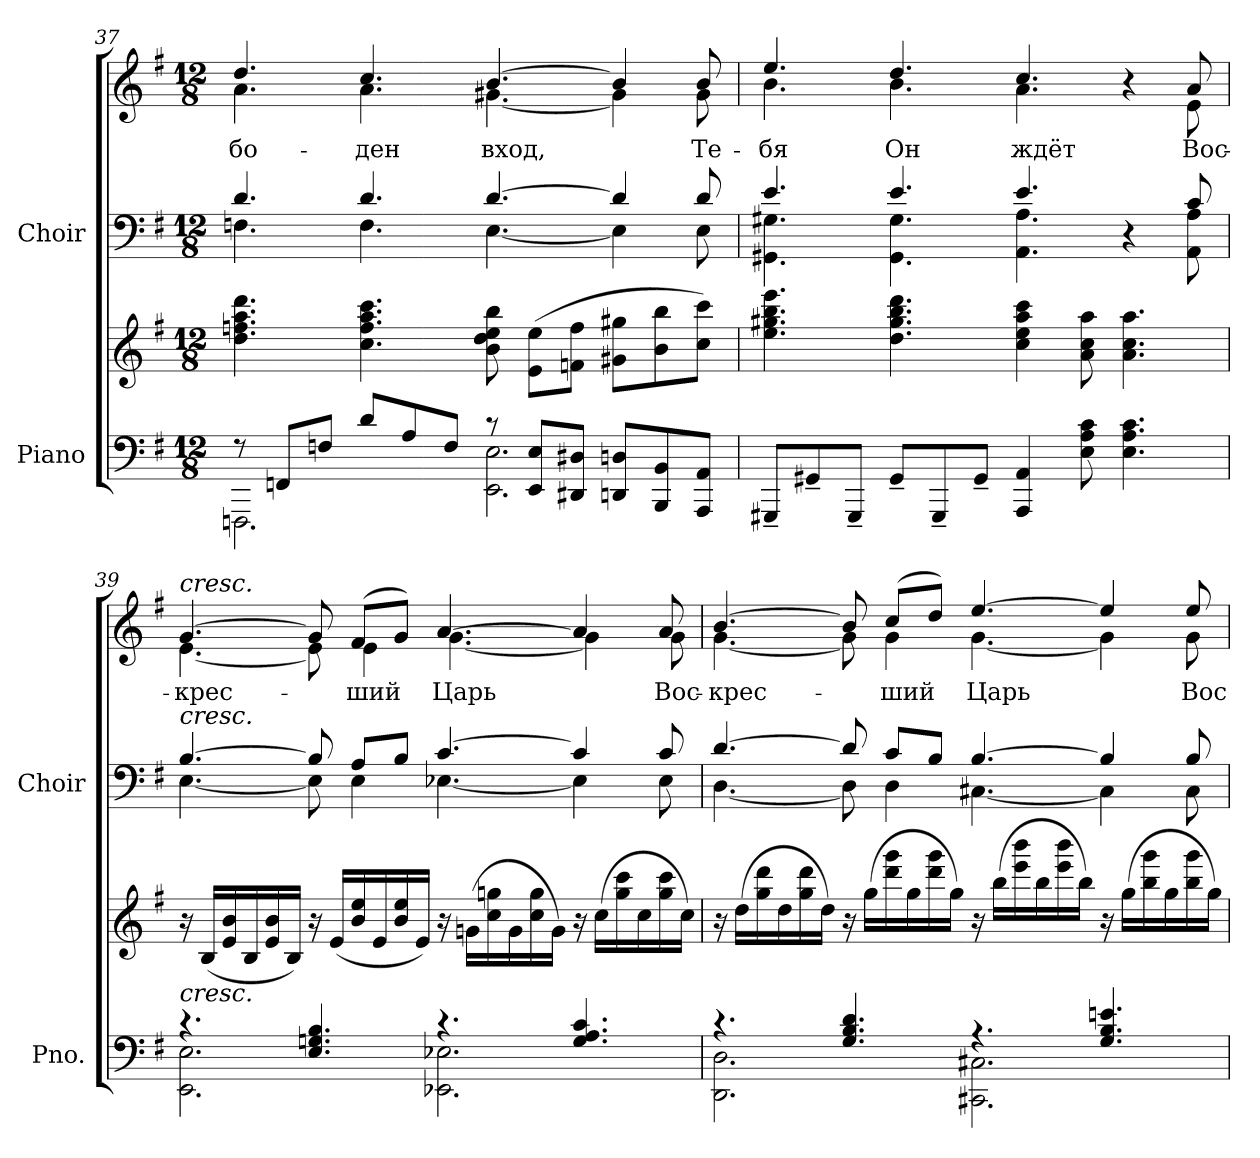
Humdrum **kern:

**kern	**kern	**kern	**kern	**text
*part2	*part2	*part1	*part1	*part1
*staff4	*staff3	*staff2	*staff1	*staff1
*I"Piano	*	*I"Choir	*	*
*I'Pno.	*	*I'Choir	*	*
*clefF4	*clefG2	*clefF4	*clefG2	*
*k[f#]	*k[f#]	*k[f#]	*k[f#]	*
*G:	*G:	*G:	*G:	*
*M12/8	*M12/8	*M12/8	*M12/8	*
=37	=37	=37	=37	=37
*^	*	*^	*^	*
!	!	!	!	!	!	!	!LO:LY:b:color=#000000
8r	2.FFFni\	4.ddi\ 4.ffni 4.aai 4.dddi	4.di/	4.Fni\	4.ddi/	4.ai\	-бо-
8FFni/L	.	.	.	.	.	.	.
8Fni/J	.	.	.	.	.	.	.
!	!	!	!	!	!	!	!LO:LY:b:color=#000000
8di/L	.	4.cci\ 4.ffi 4.aai 4.ccci	4.di/	4.Fi\	4.cci/	4.ai\	-ден
8Ai/	.	.	.	.	.	.	.
8Fi/J	.	.	.	.	.	.	.
!	!	!	!	!	!	!	!LO:LY:b:color=#000000
8r	2.EEi\ 2.Ei	8bi\ 8ddi 8eei 8bbi	[>4.di/	[<4.Ei\	[>4.bi/	[<4.g#Xi\	вход,
8EEi/ 8EiL	.	(8ei\ 8eeiL	.	.	.	.	.
8DD#Xi/ 8D#XiJ	.	8fni\ 8ffiJ	.	.	.	.	.
8DDni/ 8DniL	.	8g#Xi\ 8gg#XiL	4di/]	4Ei\]	4bi/]	4g#i\]	.
8BBBi/ 8BBi	.	8bi\ 8bbi	.	.	.	.	.
!	!	!	!	!	!	!	!LO:LY:b:color=#000000
8AAAi/ 8AAiJ	.	8cci\ 8ccciJ)	8di/	8Ei\	8bi/	8g#i\	Те-
*v	*v	*	*	*	*	*	*
!!LO:PB:g=z	!!
=38	=38	=38	=38	=38	=38	=38
!	!	!	!	!	!	!LO:LY:b:color=#000000
8GGG#X~i/L	4.eei\ 4.gg#Xi 4.bbi 4.eeei	4.ei/	4.GG#Xi\ 4.G#Xi	4.eei/	4.bi\	-бя
8GG#X~i/	.	.	.	.	.	.
8GGG#~i/J	.	.	.	.	.	.
!	!	!	!	!	!	!LO:LY:b:color=#000000
8GG#~i/L	4.ddi\ 4.gg#i 4.bbi 4.dddi	4.ei/	4.GG#i\ 4.G#i	4.ddi/	4.bi\	Он
8GGG#~i/	.	.	.	.	.	.
8GG#~i/J	.	.	.	.	.	.
!	!	!	!	!	!	!LO:LY:b:color=#000000
4AAAi/ 4AAi	4cci\ 4eei 4aai 4ccci	4.ei/	4.AAi\ 4.Ai	4.cci/	4.ai\	ждёт
8Ei\ 8Ai 8ci	8ai\ 8cci 8aai	.	.	.	.	.
4.Ei\ 4.Ai 4.ci	4.ai\ 4.cci 4.aai	4r	4ryy	4r	4ryy	.
!	!	!	!	!	!	!LO:LY:b:color=#000000
.	.	8ci/	8AAi\ 8Ai	8ai/	8ei\	Вос-
=39	=39	=39	=39	=39	=39	=39
*^	*	*	*	*	*	*
!	!	!	!	!	!LO:TX:a:i:t=cresc.	!	!
!	!	!	!LO:TX:a:i:t=cresc.	!	!	!	!
!	!	!LO:TX:b:i:t=cresc.	!	!	!	!	!
!	!	!	!	!	!	!	!LO:LY:b:color=#000000
4.r	2.EEi\ 2.Ei	16r	[>4.Bi/	[<4.Ei\	[>4.gi/	[<4.ei\	-крес-
.	.	(16Bi/LL	.	.	.	.	.
.	.	16ei/ 16bi	.	.	.	.	.
.	.	16Bi/	.	.	.	.	.
.	.	16ei/ 16bi	.	.	.	.	.
.	.	16Bi/JJ)	.	.	.	.	.
4.Ei/ 4.Gni 4.Bi	.	16r	8Bi/]	8Ei\]	8gi/]	8ei\]	.
.	.	(16ei/LL	.	.	.	.	.
!	!	!	!	!	!	!	!LO:LY:b:color=#000000
.	.	16bi/ 16eei	8Ai/L	4Ei\	(8f#i/L	4ei\	-ший
.	.	16ei/	.	.	.	.	.
.	.	16bi/ 16eei	8Bi/J	.	8gi/J)	.	.
.	.	16ei/JJ)	.	.	.	.	.
!	!	!	!	!	!	!	!LO:LY:b:color=#000000
4.r	2.EE-Xi\ 2.E-Xi	16r	[>4.ci/	[<4.E-Xi\	[>4.ai/	[<4.gi\	Царь
.	.	(16gni\LL	.	.	.	.	.
.	.	16cci\ 16ggni	.	.	.	.	.
.	.	16gi\	.	.	.	.	.
.	.	16cci\ 16ggi	.	.	.	.	.
.	.	16gi\JJ)	.	.	.	.	.
4.Gi/ 4.Ai 4.ci	.	16r	4ci/]	4E-i\]	4ai/]	4gi\]	.
.	.	(16cci\LL	.	.	.	.	.
.	.	16ggi\ 16ccci	.	.	.	.	.
.	.	16cci\	.	.	.	.	.
!	!	!	!	!	!	!	!LO:LY:b:color=#000000
.	.	16ggi\ 16ccci	8ci/	8E-i\	8ai/	8gi\	Вос-
.	.	16cci\JJ)	.	.	.	.	.
!!LO:LB:g=z	!!
=40	=40	=40	=40	=40	=40	=40	=40
!	!	!	!	!	!	!	!LO:LY:b:color=#000000
4.r	2.DDi\ 2.Di	16r	[>4.di/	[<4.Di\	[>4.bi/	[<4.gi\	-крес-
.	.	(16ddi\LL	.	.	.	.	.
.	.	16ggi\ 16dddi	.	.	.	.	.
.	.	16ddi\	.	.	.	.	.
.	.	16ggi\ 16dddi	.	.	.	.	.
.	.	16ddi\JJ)	.	.	.	.	.
4.Gi/ 4.Bi 4.di	.	16r	8di/]	8Di\]	8bi/]	8gi\]	.
.	.	(16ggi\LL	.	.	.	.	.
!	!	!	!	!	!	!	!LO:LY:b:color=#000000
.	.	16dddi\ 16gggi	8ci/L	4Di\	(8cci/L	4gi\	-ший
.	.	16ggi\	.	.	.	.	.
.	.	16dddi\ 16gggi	8Bi/J	.	8ddi/J)	.	.
.	.	16ggi\JJ)	.	.	.	.	.
!	!	!	!	!	!	!	!LO:LY:b:color=#000000
4.r	2.CC#Xi\ 2.C#Xi	16r	[>4.Bi/	[<4.C#Xi\	[>4.eei/	[<4.gi\	Царь
.	.	(16bbi\LL	.	.	.	.	.
.	.	16eeei\ 16bbbi	.	.	.	.	.
.	.	16bbi\	.	.	.	.	.
.	.	16eeei\ 16bbbi	.	.	.	.	.
.	.	16bbi\JJ)	.	.	.	.	.
4.Gi/ 4.Bi 4.eni	.	16r	4Bi/]	4C#i\]	4eei/]	4gi\]	.
.	.	(16ggi\LL	.	.	.	.	.
.	.	16bbi\ 16gggi	.	.	.	.	.
.	.	16ggi\	.	.	.	.	.
!	!	!	!	!	!	!	!LO:LY:b:color=#000000
.	.	16bbi\ 16gggi	8Bi/	8C#i\	8eei/	8gi\	Вос-
.	.	16ggi\JJ)	.	.	.	.	.
*	*	*	*v	*v	*	*	*
*v	*v	*	*	*v	*v	*
=	=	=	=	=
*-	*-	*-	*-	*-
